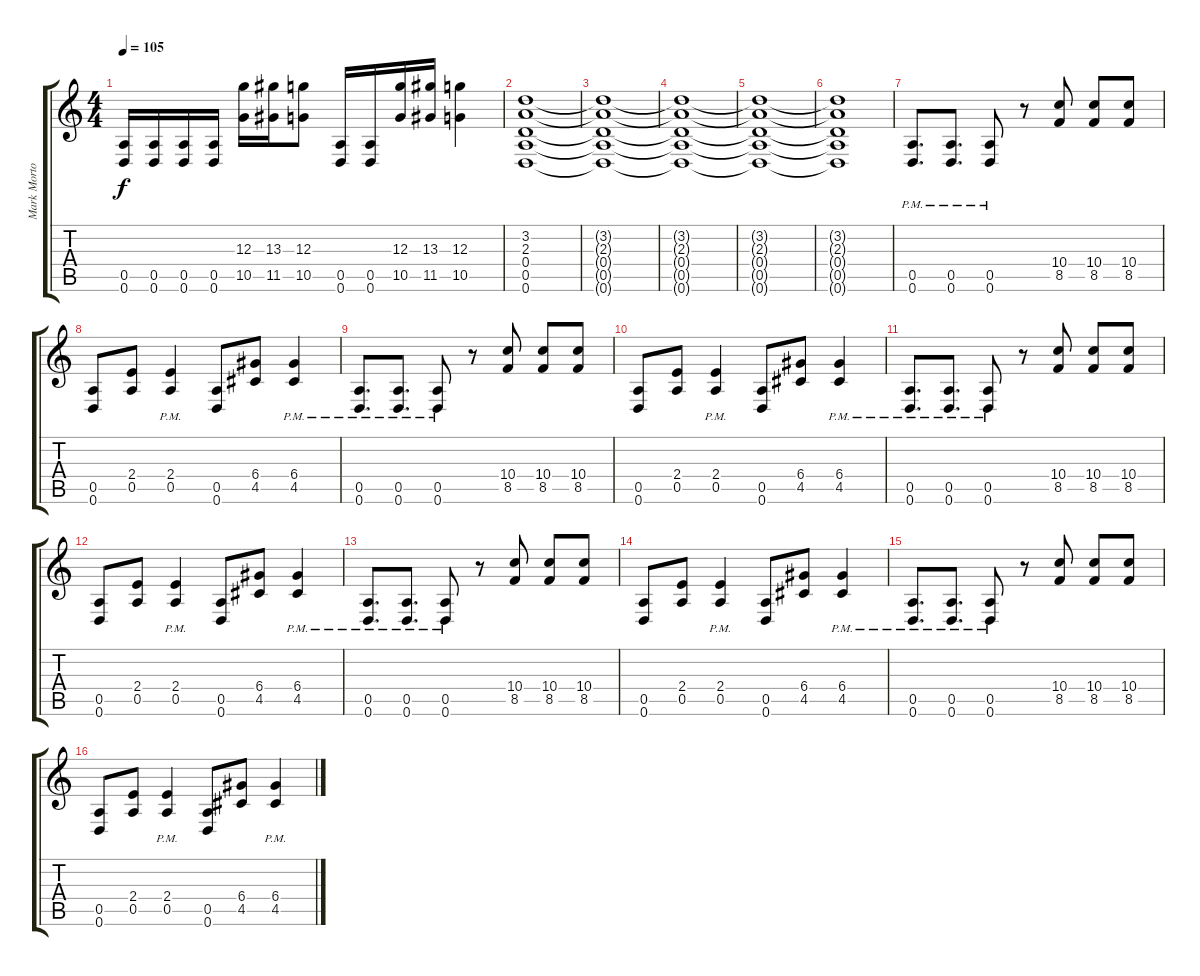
\track ("Mark Morton" "Mark Morto") {instrument distortionguitar}
\staff {score tabs}
\tuning (E4 B3 G3 D3 A2 D2) {hide}
\ts (4 4)
\tempo 105
\clef g2
\ks c
(0.5 0.6).16{dy f} (0.5 0.6).16 (0.5 0.6).16 (0.5 0.6).16 (12.3 10.5).16 (13.3 11.5).16 (12.3 10.5).8 (0.5 0.6).16 (0.5 0.6).16 (12.3 10.5).16 (13.3 11.5).16 (12.3 10.5).4 |
(3.2 2.3 0.4 0.5 0.6).1 |
(3.2{t} 2.3{t} 0.4{t} 0.5{t} 0.6{t}).1 |
(3.2{t} 2.3{t} 0.4{t} 0.5{t} 0.6{t}).1 |
(3.2{t} 2.3{t} 0.4{t} 0.5{t} 0.6{t}).1 |
(3.2{t} 2.3{t} 0.4{t} 0.5{t} 0.6{t}).1 |
(0.5{pm} 0.6{pm}).8{d} (0.5{pm} 0.6{pm}).8{d} (0.5{pm} 0.6{pm}).8 r.8 (10.4 8.5).8 (10.4 8.5).8 (10.4 8.5).8 |
(0.5 0.6).8 (2.4 0.5).8 (2.4{pm} 0.5{pm}).4 (0.5 0.6).8 (6.4 4.5).8 (6.4{pm} 4.5{pm}).4 |
(0.5{pm} 0.6{pm}).8{d} (0.5{pm} 0.6{pm}).8{d} (0.5{pm} 0.6{pm}).8 r.8 (10.4 8.5).8 (10.4 8.5).8 (10.4 8.5).8 |
(0.5 0.6).8 (2.4 0.5).8 (2.4{pm} 0.5{pm}).4 (0.5 0.6).8 (6.4 4.5).8 (6.4{pm} 4.5{pm}).4 |
(0.5{pm} 0.6{pm}).8{d} (0.5{pm} 0.6{pm}).8{d} (0.5{pm} 0.6{pm}).8 r.8 (10.4 8.5).8 (10.4 8.5).8 (10.4 8.5).8 |
(0.5 0.6).8 (2.4 0.5).8 (2.4{pm} 0.5{pm}).4 (0.5 0.6).8 (6.4 4.5).8 (6.4{pm} 4.5{pm}).4 |
(0.5{pm} 0.6{pm}).8{d} (0.5{pm} 0.6{pm}).8{d} (0.5{pm} 0.6{pm}).8 r.8 (10.4 8.5).8 (10.4 8.5).8 (10.4 8.5).8 |
(0.5 0.6).8 (2.4 0.5).8 (2.4{pm} 0.5{pm}).4 (0.5 0.6).8 (6.4 4.5).8 (6.4{pm} 4.5{pm}).4 |
(0.5{pm} 0.6{pm}).8{d} (0.5{pm} 0.6{pm}).8{d} (0.5{pm} 0.6{pm}).8 r.8 (10.4 8.5).8 (10.4 8.5).8 (10.4 8.5).8 |
(0.5 0.6).8 (2.4 0.5).8 (2.4{pm} 0.5{pm}).4 (0.5 0.6).8 (6.4 4.5).8 (6.4{pm} 4.5{pm}).4
